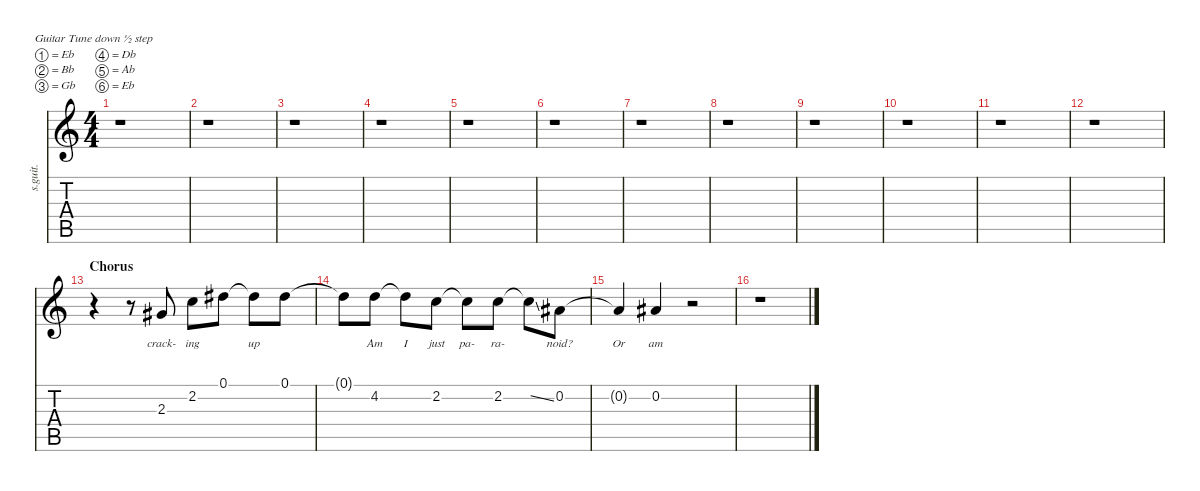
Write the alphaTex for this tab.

\defaultSystemsLayout 4
\hideDynamics
\bracketExtendMode nobrackets
\track ("Billie Joe Armstrong - Vocals" "s.guit.") {instrument clarinet}
\staff {score tabs}
\tuning (Eb4 Bb3 Gb3 Db3 Ab2 Eb2)
\displaytranspose 12
\ts (4 4)
\tempo (175 hide)
\clef g2
\ks c
r.1{dy f} |
r.1 |
r.1 |
r.1 |
r.1 |
r.1 |
r.1 |
r.1 |
r.1 |
r.1 |
r.1 |
r.1 |
\section ("" "Chorus")
r.4 r.8 2.3{acc #}.8{lyrics (0 "crack-") lyrics (1 "") lyrics (2 "") lyrics (3 "") lyrics (4 "")} 2.2.8{lyrics (0 "ing") lyrics (1 "") lyrics (2 "") lyrics (3 "") lyrics (4 "")} 0.1{acc #}.8{lyrics (0 "") lyrics (1 "") lyrics (2 "") lyrics (3 "") lyrics (4 "")} 0.1{t acc #}.8{lyrics (0 "up") lyrics (1 "") lyrics (2 "") lyrics (3 "") lyrics (4 "")} 0.1{acc #}.8{lyrics (0 "") lyrics (1 "") lyrics (2 "") lyrics (3 "") lyrics (4 "")} |
0.1{t acc #}.8{lyrics (0 "") lyrics (1 "") lyrics (2 "") lyrics (3 "") lyrics (4 "")} 4.2.8{lyrics (0 "Am") lyrics (1 "") lyrics (2 "") lyrics (3 "") lyrics (4 "")} 4.2{t}.8{lyrics (0 "I") lyrics (1 "") lyrics (2 "") lyrics (3 "") lyrics (4 "")} 2.2.8{lyrics (0 "just") lyrics (1 "") lyrics (2 "") lyrics (3 "") lyrics (4 "")} 2.2{t}.8{lyrics (0 "pa-") lyrics (1 "") lyrics (2 "") lyrics (3 "") lyrics (4 "")} 2.2.8{lyrics (0 "ra-") lyrics (1 "") lyrics (2 "") lyrics (3 "") lyrics (4 "")} 2.2{ss t}.8{lyrics (0 "") lyrics (1 "") lyrics (2 "") lyrics (3 "") lyrics (4 "")} 0.2{acc #}.8{lyrics (0 "noid?") lyrics (1 "") lyrics (2 "") lyrics (3 "") lyrics (4 "")} |
0.2{t acc #}.4{lyrics (0 "Or") lyrics (1 "") lyrics (2 "") lyrics (3 "") lyrics (4 "")} 0.2{acc #}.4{lyrics (0 "am") lyrics (1 "") lyrics (2 "") lyrics (3 "") lyrics (4 "")} r.2 |
r.1
